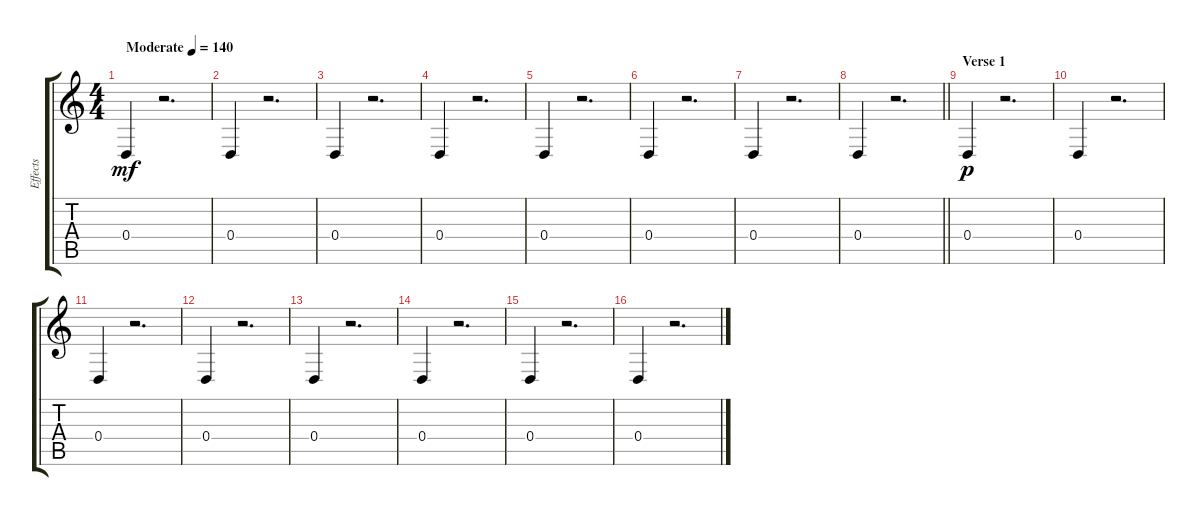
\track ("Effects" "Effects") {instrument applause}
\staff {score tabs}
\tuning (E4 B3 G3 D3 A2 E2) {hide}
\ts (4 4)
\tempo (140 "Moderate")
\clef g2
\ks c
0.4.4{dy mf instrument applause} r.2{d} |
0.4.4 r.2{d} |
0.4.4 r.2{d} |
0.4.4 r.2{d} |
0.4.4 r.2{d} |
0.4.4 r.2{d} |
0.4.4 r.2{d} |
\barLineRight lightlight
0.4.4 r.2{d} |
\section ("" "Verse 1")
0.4.4{dy p} r.2{d} |
0.4.4 r.2{d} |
0.4.4 r.2{d} |
0.4.4 r.2{d} |
0.4.4 r.2{d} |
0.4.4 r.2{d} |
0.4.4 r.2{d} |
0.4.4 r.2{d}
